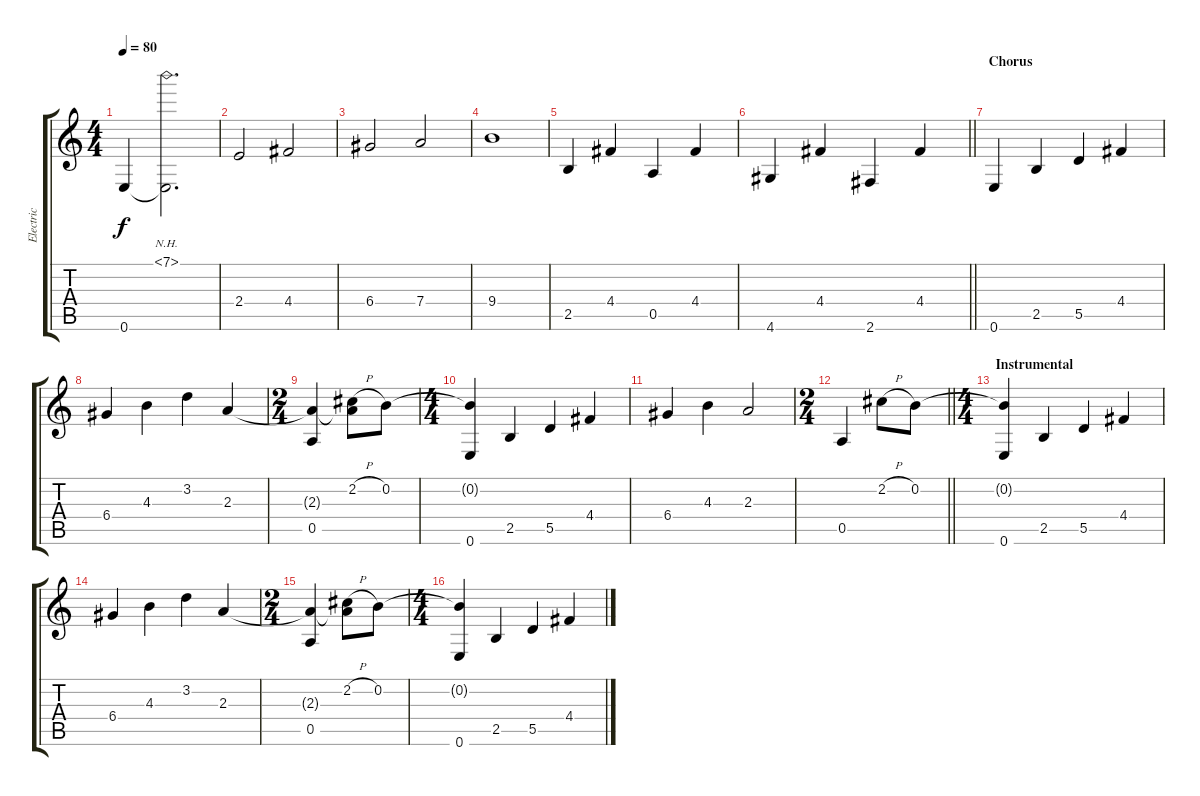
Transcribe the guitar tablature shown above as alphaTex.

\track ("Electric" "Electric") {instrument overdrivenguitar}
\staff {score tabs}
\tuning (E4 B3 G3 D3 A2 E2) {hide}
\ts (4 4)
\tempo 80
\clef g2
\ks c
0.6.4{dy f} (7.1{nh} 0.6{t}).2{d} |
2.4.2 4.4.2 |
6.4.2 7.4.2 |
9.4.1 |
2.5.4 4.4.4 0.5.4 4.4.4 |
\barLineRight lightlight
4.6.4 4.4.4 2.6.4 4.4.4 |
\section ("" "Chorus")
0.6.4 2.5.4 5.5.4 4.4.4 |
6.4.4 4.3.4 3.2.4 2.3.4 |
\ts (2 4)
(2.3{t} 0.5).4 (2.2{h} 2.3{t}).8 0.2.8 |
\ts (4 4)
(0.2{t} 0.6).4 2.5.4 5.5.4 4.4.4 |
6.4.4 4.3.4 2.3.2 |
\ts (2 4)
\barLineRight lightlight
0.5.4 2.2{h}.8 0.2.8 |
\ts (4 4)
\section ("" "Instrumental")
(0.2{t} 0.6).4 2.5.4 5.5.4 4.4.4 |
6.4.4 4.3.4 3.2.4 2.3.4 |
\ts (2 4)
(2.3{t} 0.5).4 (2.2{h} 2.3{t}).8 0.2.8 |
\ts (4 4)
(0.2{t} 0.6).4 2.5.4 5.5.4 4.4.4
